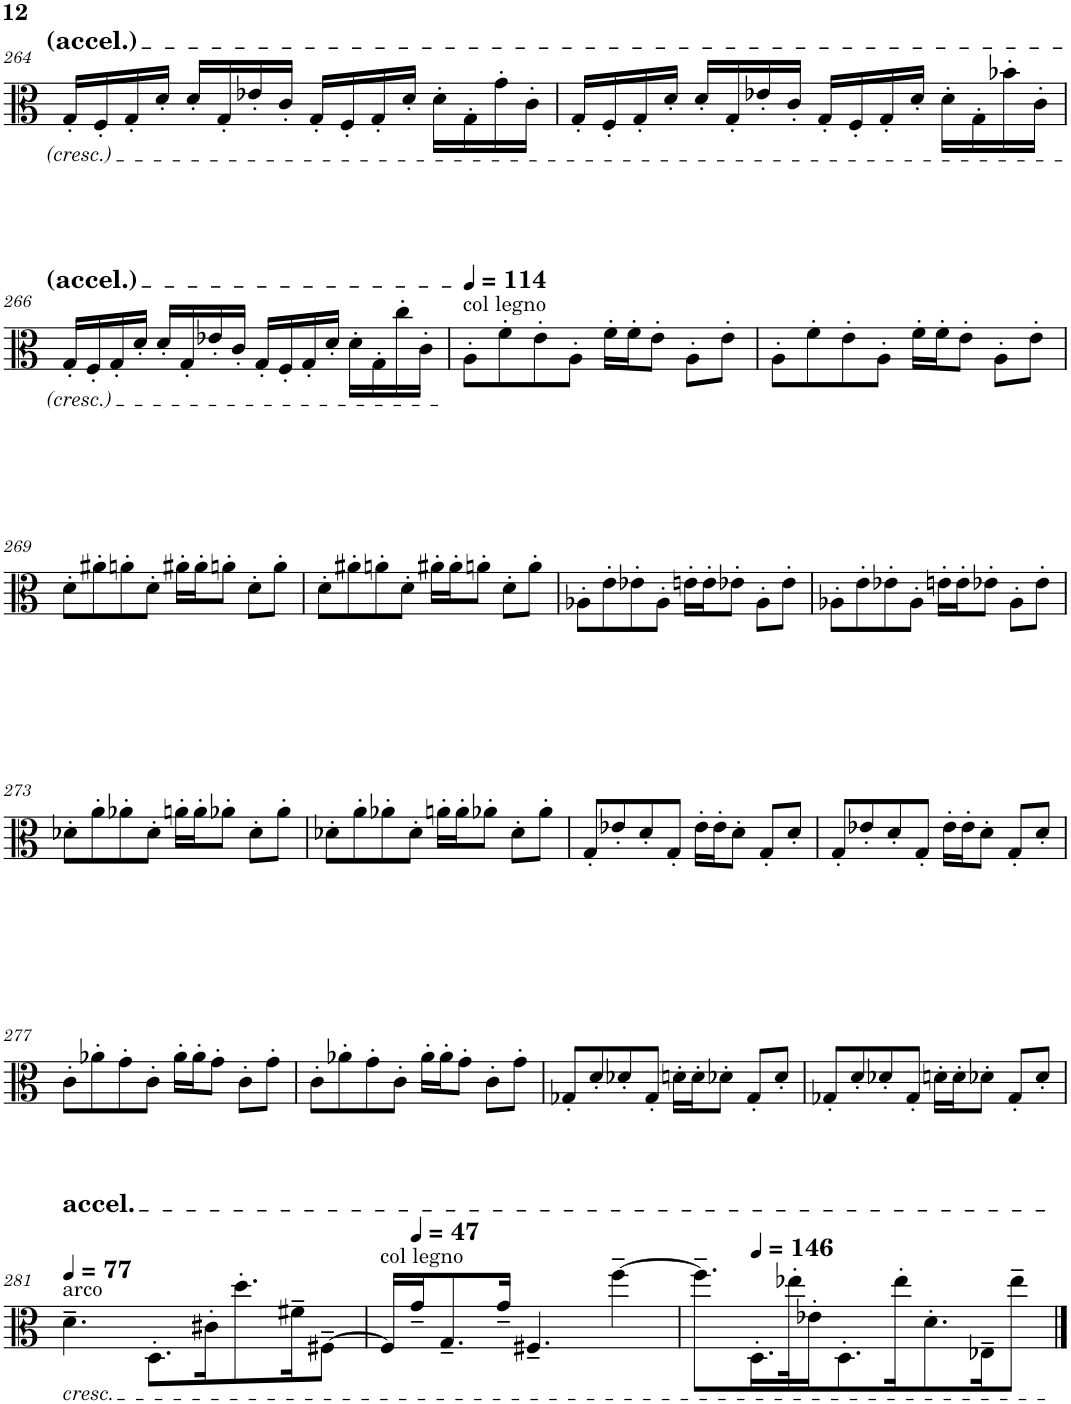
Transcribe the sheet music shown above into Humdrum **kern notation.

**kern
*part1
*staff1
*I"Viola
*I'Vla.
!!LO:PB:g=z
*clefC3
*k[]
*M4/4
=264
16G'/LL
16F'/
16G'/
16d'/JJ
16d'/LL
16G'/
16e-X'/
16c'/JJ
16G'/LL
16F'/
16G'/
16d'/JJ
16d'\LL
16G'\
16g'\
16c'\JJ
=265
16G'/LL
16F'/
16G'/
16d'/JJ
16d'/LL
16G'/
16e-X'/
16c'/JJ
16G'/LL
16F'/
16G'/
16d'/JJ
16d'\LL
16G'\
16b-X'\
16c'\JJ
!!LO:LB:g=z
=266
16G'/LL
16F'/
16G'/
16d'/JJ
16d'/LL
16G'/
16e-X'/
16c'/JJ
16G'/LL
16F'/
16G'/
16d'/JJ
16d'\LL
16G'\
16cc'\
16c'\JJ
=267
*MM114
!LO:TX:a:t=col legno
8A'\L
8f'\
8e'\
8A'\J
16f'\LL
16f'\J
8e'\J
8A'\L
8e'\J
=268
8A'\L
8f'\
8e'\
8A'\J
16f'\LL
16f'\J
8e'\J
8A'\L
8e'\J
!!LO:LB:g=z
=269
8d'\L
8a#X'\
8an'\
8d'\J
16a#X'\LL
16a#'\J
8an'\J
8d'\L
8a'\J
=270
8d'\L
8a#X'\
8an'\
8d'\J
16a#X'\LL
16a#'\J
8an'\J
8d'\L
8a'\J
=271
8A-X'\L
8e'\
8e-X'\
8A-'\J
16en'\LL
16e'\J
8e-X'\J
8A-'\L
8e-'\J
=272
8A-X'\L
8e'\
8e-X'\
8A-'\J
16en'\LL
16e'\J
8e-X'\J
8A-'\L
8e-'\J
!!LO:LB:g=z
=273
8d-X'\L
8a'\
8a-X'\
8d-'\J
16an'\LL
16a'\J
8a-X'\J
8d-'\L
8a-'\J
=274
8d-X'\L
8a'\
8a-X'\
8d-'\J
16an'\LL
16a'\J
8a-X'\J
8d-'\L
8a-'\J
=275
8G'/L
8e-X'/
8d'/
8G'/J
16e-'\LL
16e-'\J
8d'\J
8G'/L
8d'/J
=276
8G'/L
8e-X'/
8d'/
8G'/J
16e-'\LL
16e-'\J
8d'\J
8G'/L
8d'/J
!!LO:LB:g=z
=277
8c'\L
8a-X'\
8g'\
8c'\J
16a-'\LL
16a-'\J
8g'\J
8c'\L
8g'\J
=278
8c'\L
8a-X'\
8g'\
8c'\J
16a-'\LL
16a-'\J
8g'\J
8c'\L
8g'\J
=279
8G-X'/L
8d'/
8d-X'/
8G-'/J
16dn'\LL
16d'\J
8d-X'\J
8G-'/L
8d-'/J
=280
8G-X'/L
8d'/
8d-X'/
8G-'/J
16dn'\LL
16d'\J
8d-X'\J
8G-'/L
8d-'/J
!!LO:LB:g=z
=281
*MM77
!LO:TX:a:t=arco
!LO:TX:b:i:t=cresc.
!LO:TX:a:t=accel.
4.d~\
8.D'\L
16c#X'\K
8.dd'\
16f#X~\K
[8F#X~\J
=282
!LO:TX:a:t=col legno
16F#/LL]
*MM47
16g~/J
8.G~/
16g~/Jk
4.F#X~/
[4ff~\
=283
8.ff~\L]
*MM146
16.D'\L
32ee-X'\K
16e-X'\J
8.D'\
16ee-'\K
8.d'\
16E-X~\K
8ee-~\J
==
*-
